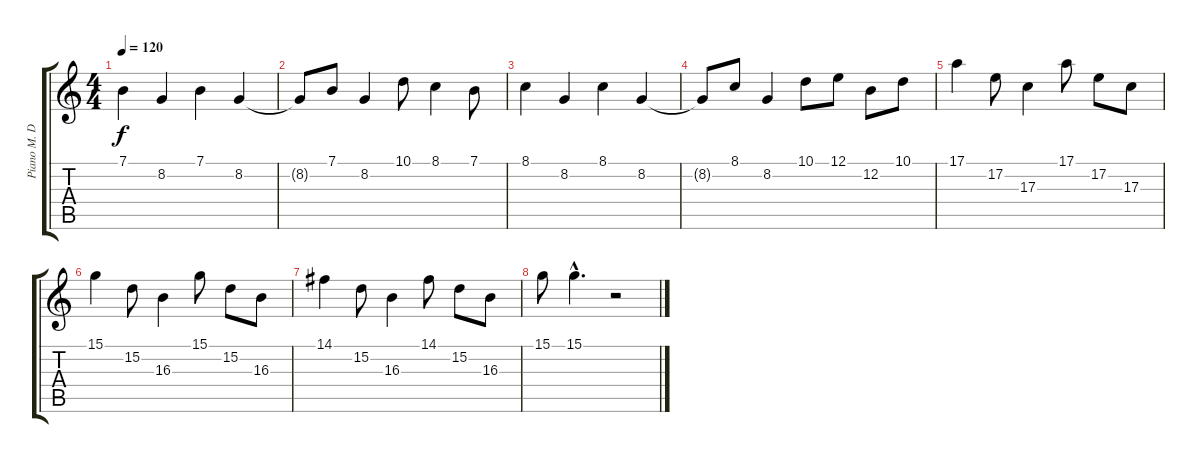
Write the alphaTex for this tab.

\track ("Piano M. Der." "Piano M. D") {instrument acousticgrandpiano}
\staff {score tabs}
\tuning (E4 B3 G3 D3 A2 E2) {hide}
\ts (4 4)
\tempo 120
\clef g2
\ks c
7.1.4{dy f} 8.2.4 7.1.4 8.2.4 |
8.2{t}.8 7.1.8 8.2.4 10.1.8 8.1.4 7.1.8 |
8.1.4 8.2.4 8.1.4 8.2.4 |
8.2{t}.8 8.1.8 8.2.4 10.1.8 12.1.8 12.2.8 10.1.8 |
17.1.4 17.2.8 17.3.4 17.1.8 17.2.8 17.3.8 |
15.1.4 15.2.8 16.3.4 15.1.8 15.2.8 16.3.8 |
14.1.4 15.2.8 16.3.4 14.1.8 15.2.8 16.3.8 |
15.1.8 15.1{hac}.4{d} r.2
